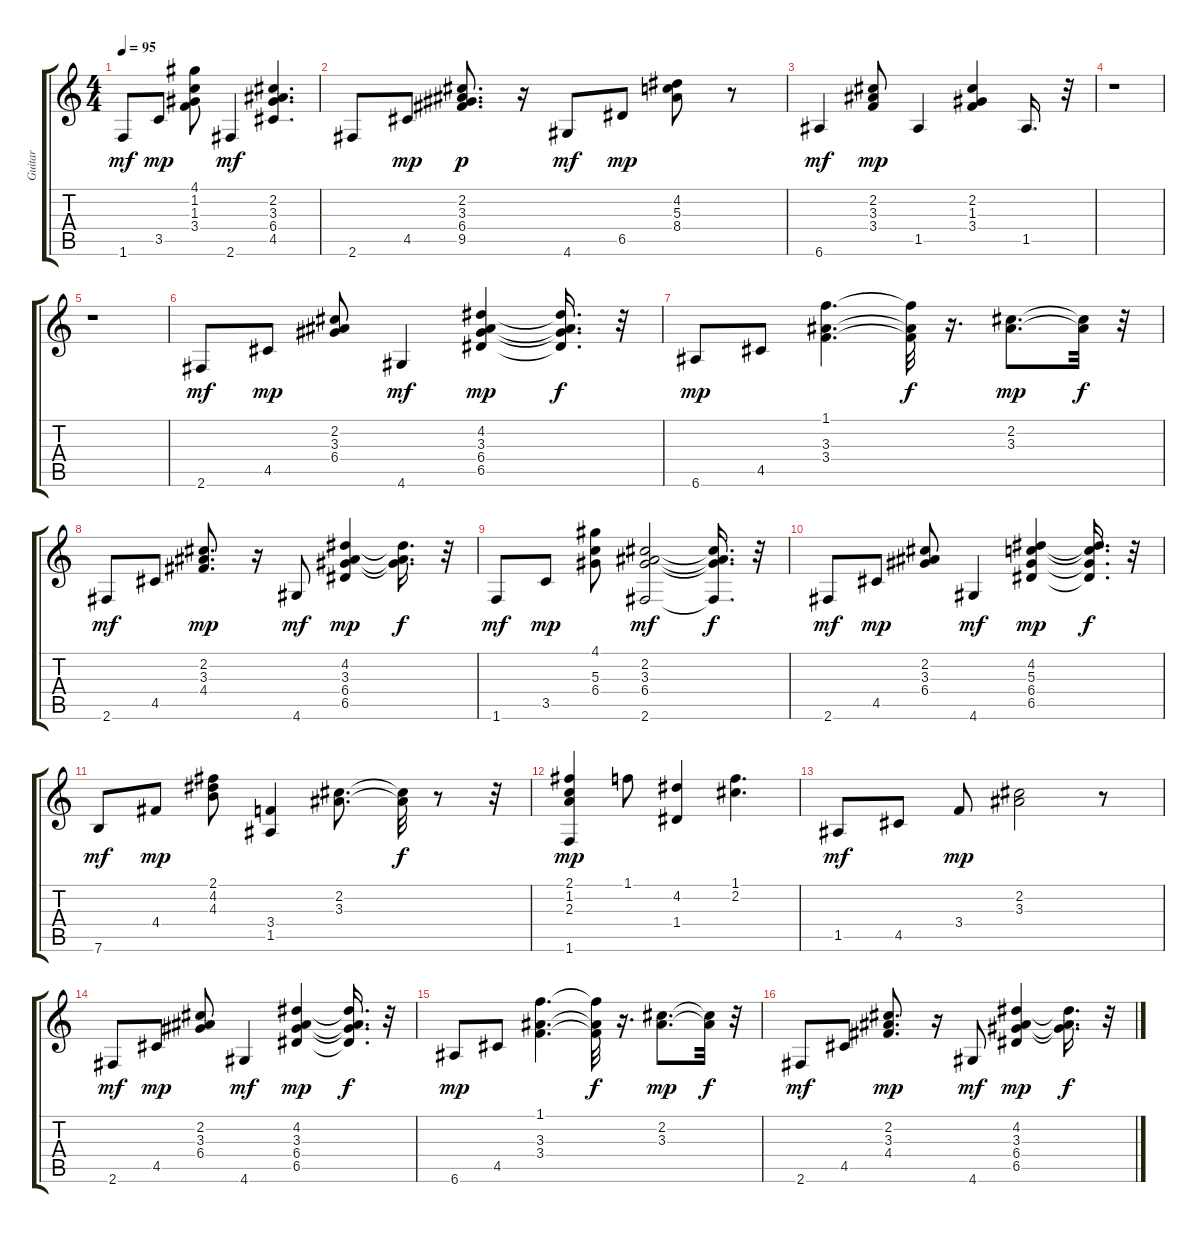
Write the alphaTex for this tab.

\track ("Guitar" "Guitar") {instrument acousticguitarsteel}
\staff {score tabs}
\tuning (E4 B3 G3 D3 A2 E2) {hide}
\ts (4 4)
\tempo 95
\clef g2
\ks c
1.6.8{dy mf} 3.5.8{dy mp} (4.1 1.2 1.3 3.4).8 2.6.4{dy mf} (2.2 3.3 6.4 4.5).4{d} |
2.6.8 4.5.8{dy mp} (2.2 3.3 6.4 9.5).8{d dy p} r.16 4.6.8{dy mf} 6.5.8{dy mp} (4.2 5.3 8.4).8 r.8 |
6.6.4{dy mf} (2.2 3.3 3.4).8{dy mp} 1.5.4 (2.2 1.3 3.4).4 1.5.16{d} r.32 |
r.1 |
r.1 |
2.6.8{dy mf} 4.5.8{dy mp} (2.2 3.3 6.4).8 4.6.4{dy mf} (4.2 3.3 6.4 6.5).4{dy mp} (4.2{t} 3.3{t} 6.4{t} 6.5{t}).16{d dy f} r.32 |
6.6.8{dy mp} 4.5.8 (1.1 3.3 3.4).4{d} (1.1{t} 3.3{t} 3.4{t}).32{dy f} r.16{d} (2.2 3.3).8{d dy mp} (2.2{t} 3.3{t}).32{dy f} r.32 |
2.6.8{dy mf} 4.5.8 (2.2 3.3 4.4).8{d dy mp} r.16 4.6.8{dy mf} (4.2 3.3 6.4 6.5).4{dy mp} (4.2{t} 3.3{t} 6.4{t}).16{d dy f} r.32 |
1.6.8{dy mf} 3.5.8{dy mp} (4.1 5.3 6.4).8 (2.2 3.3 6.4 2.6).2{dy mf} (2.2{t} 3.3{t} 6.4{t} 2.6{t}).16{d dy f} r.32 |
2.6.8{dy mf} 4.5.8{dy mp} (2.2 3.3 6.4).8 4.6.4{dy mf} (4.2 5.3 6.4 6.5).4{dy mp} (4.2{t} 5.3{t} 6.4{t} 6.5{t}).16{d dy f} r.32 |
7.6.8{dy mf} 4.4.8{dy mp} (2.1 4.2 4.3).8 (3.4 1.5).4 (2.2 3.3).8{d} (2.2{t} 3.3{t}).32{dy f} r.8 r.32 |
(2.1 1.2 2.3 1.6).4{dy mp} 1.1.8 (4.2 1.4).4 (1.1 2.2).4{d} |
1.5.8{dy mf} 4.5.8 3.4.8{dy mp} (2.2 3.3).2 r.8 |
2.6.8{dy mf} 4.5.8{dy mp} (2.2 3.3 6.4).8 4.6.4{dy mf} (4.2 3.3 6.4 6.5).4{dy mp} (4.2{t} 3.3{t} 6.4{t} 6.5{t}).16{d dy f} r.32 |
6.6.8{dy mp} 4.5.8 (1.1 3.3 3.4).4{d} (1.1{t} 3.3{t} 3.4{t}).32{dy f} r.16{d} (2.2 3.3).8{d dy mp} (2.2{t} 3.3{t}).32{dy f} r.32 |
2.6.8{dy mf} 4.5.8 (2.2 3.3 4.4).8{d dy mp} r.16 4.6.8{dy mf} (4.2 3.3 6.4 6.5).4{dy mp} (4.2{t} 3.3{t} 6.4{t}).16{d dy f} r.32
